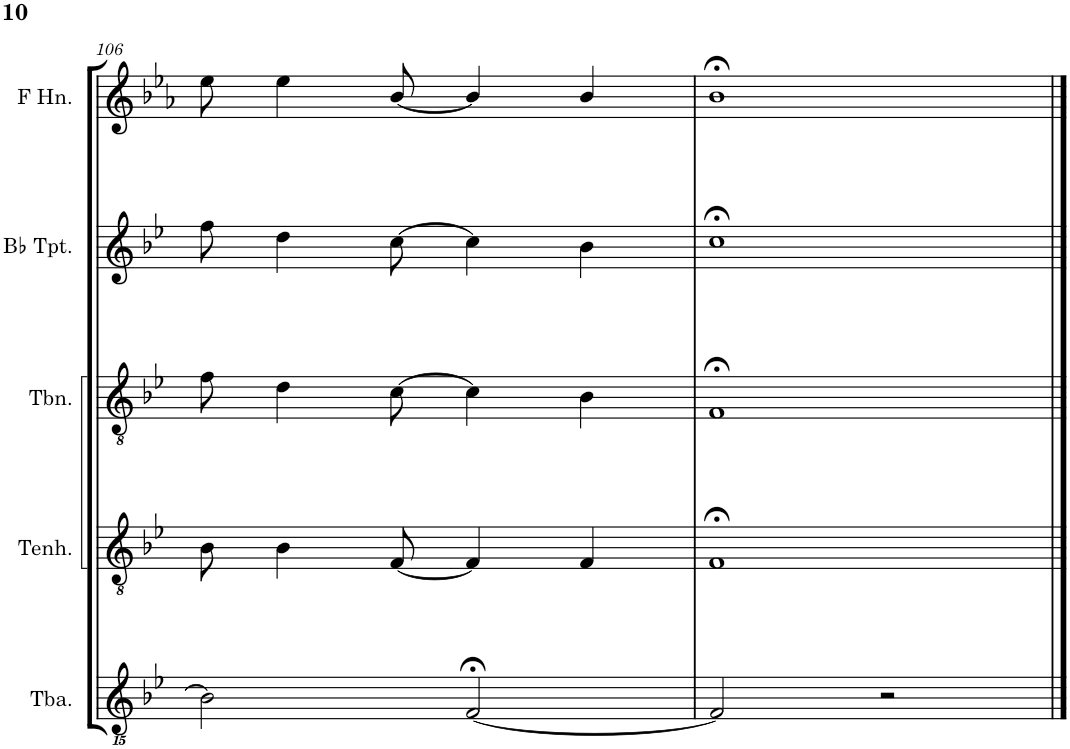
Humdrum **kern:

**kern	**kern	**kern	**kern	**kern
*part5	*part4	*part3	*part2	*part1
*staff5	*staff4	*staff3	*staff2	*staff1
*I"Tuba	*I"Tenorhorn	*I"Trombone	*I"Bb Trumpet	*I"Horn in F
*I'Tba.	*I'Tenh.	*I'Tbn.	*I'Bb Tpt.	*
!!LO:PB:g=z
*clefGvv2	*clefGv2	*clefGv2	*clefG2	*clefG2
*Trd1c2	*Trd1c2	*Trd1c2	*Trd1c2	*Trd4c7
*k[b-e-]	*k[b-e-]	*k[b-e-]	*k[b-e-]	*k[b-e-a-]
*M4/4	*M4/4	*M4/4	*M4/4	*M4/4
=106	=106	=106	=106	=106
2BB-\]	8B-\	8f\	8ff\	8ee-\
.	4B-\	4d\	4dd\	4ee-\
.	[<8F/	[>8c\	[>8cc\	[<8b-/
[2FF;</	4F/]	4c\]	4cc\]	4b-/]
.	4F/	4B-\	4b-\	4b-/
=107	=107	=107	=107	=107
2FF/]	1F;<	1F;<	1cc;<	1b-;<
2r	.	.	.	.
==	==	==	==	==
*-	*-	*-	*-	*-
